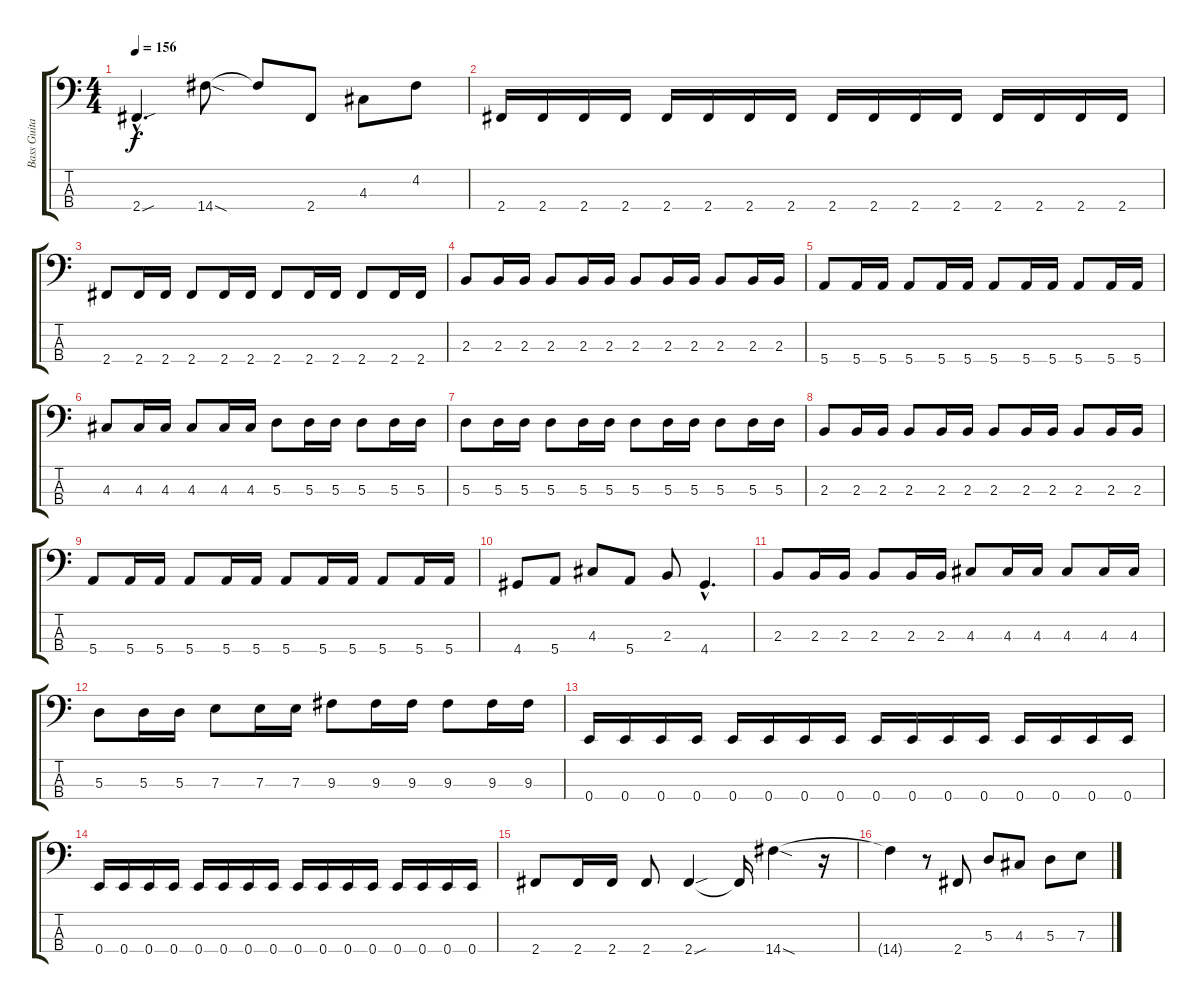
\track ("Bass Guitar" "Bass Guita") {instrument electricbasspick}
\staff {score tabs}
\tuning (G2 D2 A1 E1) {hide}
\ts (4 4)
\tempo 156
\clef f4
\ks c
2.4{sou hac}.4{d dy f} 14.4{sod}.8 14.4{t}.8 2.4.8 4.3.8 4.2.8 |
2.4.16 2.4.16 2.4.16 2.4.16 2.4.16 2.4.16 2.4.16 2.4.16 2.4.16 2.4.16 2.4.16 2.4.16 2.4.16 2.4.16 2.4.16 2.4.16 |
\section ("" "")
2.4.8 2.4.16 2.4.16 2.4.8 2.4.16 2.4.16 2.4.8 2.4.16 2.4.16 2.4.8 2.4.16 2.4.16 |
2.3.8 2.3.16 2.3.16 2.3.8 2.3.16 2.3.16 2.3.8 2.3.16 2.3.16 2.3.8 2.3.16 2.3.16 |
5.4.8 5.4.16 5.4.16 5.4.8 5.4.16 5.4.16 5.4.8 5.4.16 5.4.16 5.4.8 5.4.16 5.4.16 |
4.3.8 4.3.16 4.3.16 4.3.8 4.3.16 4.3.16 5.3.8 5.3.16 5.3.16 5.3.8 5.3.16 5.3.16 |
5.3.8 5.3.16 5.3.16 5.3.8 5.3.16 5.3.16 5.3.8 5.3.16 5.3.16 5.3.8 5.3.16 5.3.16 |
2.3.8 2.3.16 2.3.16 2.3.8 2.3.16 2.3.16 2.3.8 2.3.16 2.3.16 2.3.8 2.3.16 2.3.16 |
5.4.8 5.4.16 5.4.16 5.4.8 5.4.16 5.4.16 5.4.8 5.4.16 5.4.16 5.4.8 5.4.16 5.4.16 |
4.4.8 5.4.8 4.3.8 5.4.8 2.3.8 4.4{hac}.4{d} |
2.3.8 2.3.16 2.3.16 2.3.8 2.3.16 2.3.16 4.3.8 4.3.16 4.3.16 4.3.8 4.3.16 4.3.16 |
5.3.8 5.3.16 5.3.16 7.3.8 7.3.16 7.3.16 9.3.8 9.3.16 9.3.16 9.3.8 9.3.16 9.3.16 |
0.4.16 0.4.16 0.4.16 0.4.16 0.4.16 0.4.16 0.4.16 0.4.16 0.4.16 0.4.16 0.4.16 0.4.16 0.4.16 0.4.16 0.4.16 0.4.16 |
0.4.16 0.4.16 0.4.16 0.4.16 0.4.16 0.4.16 0.4.16 0.4.16 0.4.16 0.4.16 0.4.16 0.4.16 0.4.16 0.4.16 0.4.16 0.4.16 |
2.4.8 2.4.16 2.4.16 2.4.8 2.4{sou}.4 2.4{t}.16 14.4{sod}.4 r.16 |
14.4{t}.4 r.8 2.4.8 5.3.8 4.3.8 5.3.8 7.3.8
